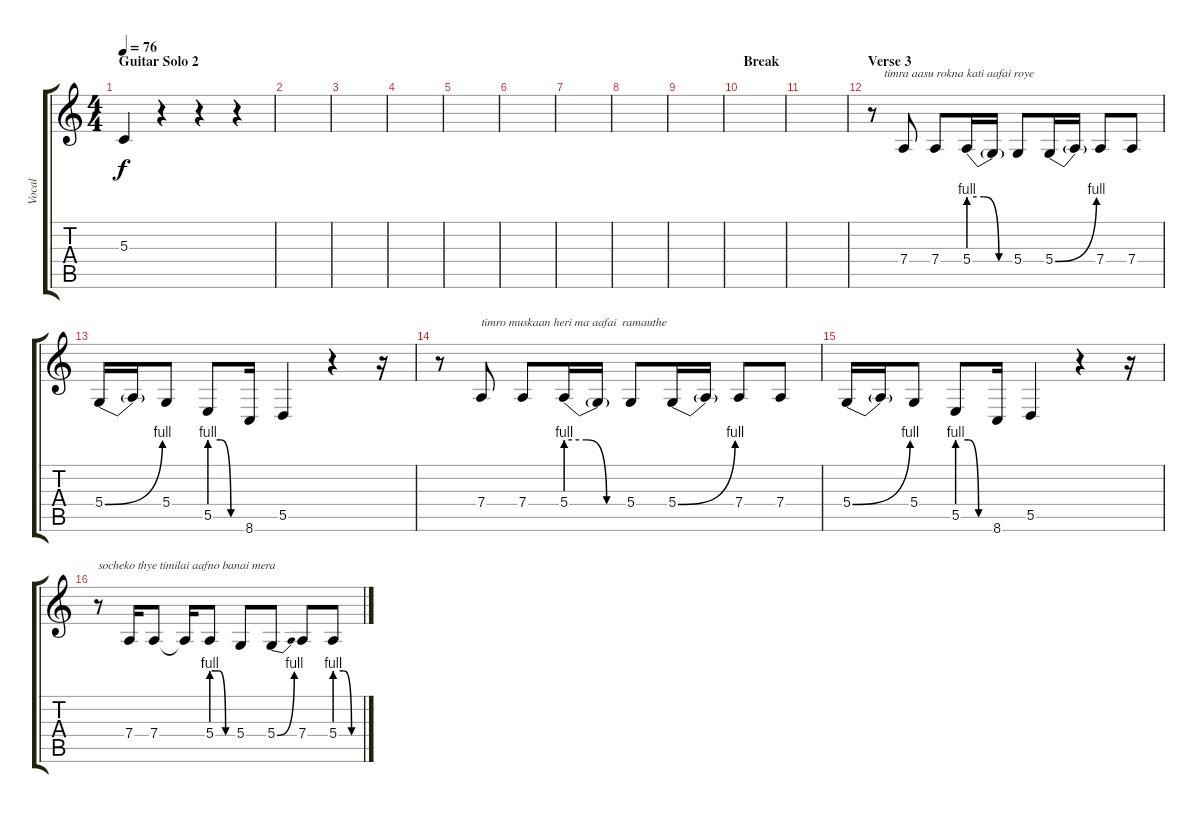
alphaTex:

\track ("Vocal" "Vocal") {instrument flute}
\staff {score tabs}
\tuning (E4 B3 G3 D3 A2 E2) {hide}
\ts (4 4)
\section ("" "Guitar Solo 2")
\tempo 76
\clef g2
\ks c
5.3{t}.4{dy f} r.4 r.4 r.4 |
|
|
|
|
|
|
|
|
\section ("" "Break")
|
|
\section ("" "Verse 3")
r.8{txt "    timra aasu rokna kati aafai roye"} 7.4.8 7.4.8 5.4{be (custom 0 4 20 4 40 0 60 0)}.16 5.4{t}.16 5.4.8 5.4{be (bend 0 0 60 4)}.16 5.4{t}.16 7.4.8 7.4.8 |
5.4{be (bend 0 0 60 4)}.16 5.4{t}.16 5.4.8 5.5{be (custom 0 4 20 4 40 0 60 0)}.8 8.6.16 5.5.4 r.4 r.16 |
r.8 7.4.8{txt "timro muskaan heri ma aafai  ramauthe"} 7.4.8 5.4{be (custom 0 4 20 4 40 0 60 0)}.16 5.4{t}.16 5.4.8 5.4{be (bend 0 0 60 4)}.16 5.4{t}.16 7.4.8 7.4.8 |
5.4{be (bend 0 0 60 4)}.16 5.4{t}.16 5.4.8 5.5{be (custom 0 4 20 4 40 0 60 0)}.8 8.6.16 5.5.4 r.4 r.16 |
r.8{txt "socheko thye timilai aafno banai mera"} 7.4.16 7.4.8 7.4{t}.16 5.4{be (custom 0 4 20 4 40 0 60 0)}.8 5.4.8 5.4{be (bend 0 0 60 4)}.8 7.4.8 5.4{be (custom 0 4 20 4 40 0 60 0)}.8
